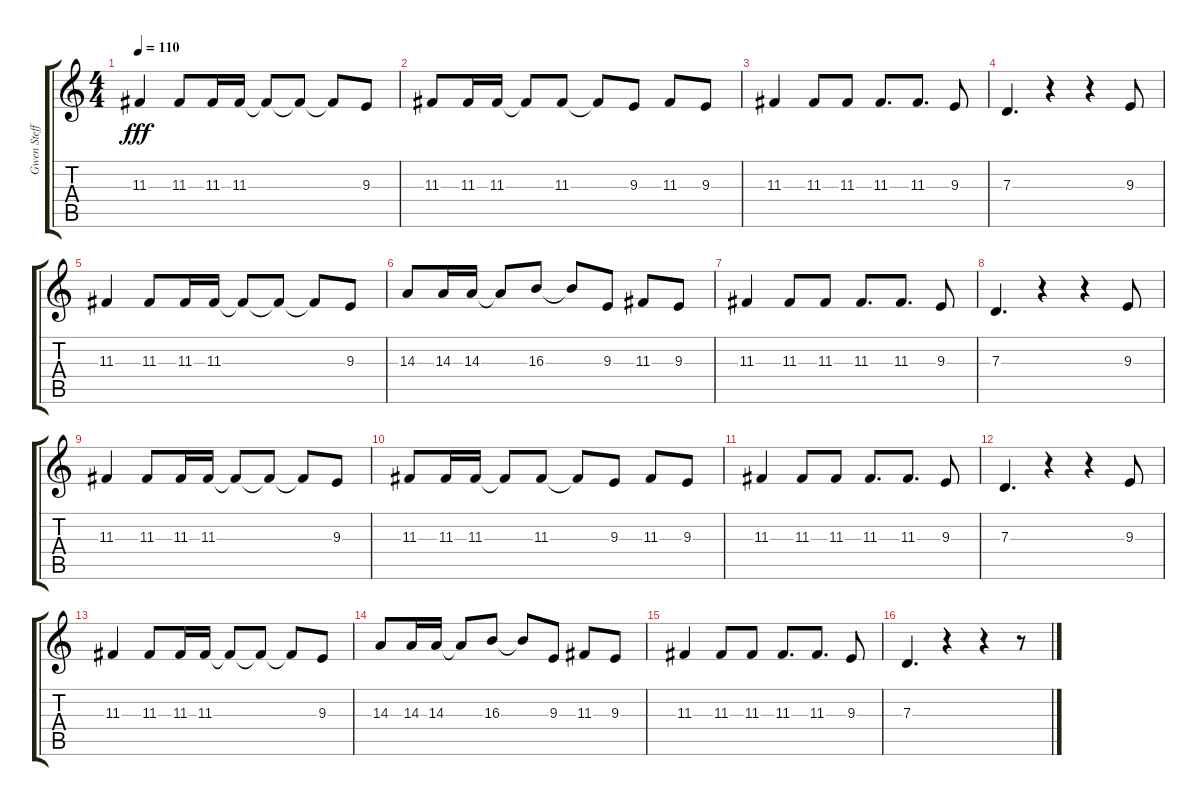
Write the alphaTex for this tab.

\track ("Gwen Steffani ft. Background Vocals" "Gwen Steff") {instrument bassoon}
\staff {score tabs}
\tuning (E4 B3 G3 D3 A2 E2) {hide}
\ts (4 4)
\tempo 110
\clef g2
\ks c
11.3.4{dy fff} 11.3.8 11.3.16 11.3.16 11.3{t}.8 11.3{t}.8 11.3{t}.8 9.3.8 |
11.3.8 11.3.16 11.3.16 11.3{t}.8 11.3.8 11.3{t}.8 9.3.8 11.3.8 9.3.8 |
11.3.4 11.3.8 11.3.8 11.3.8{d} 11.3.8{d} 9.3.8 |
7.3.4{d} r.4 r.4 9.3.8 |
11.3.4 11.3.8 11.3.16 11.3.16 11.3{t}.8 11.3{t}.8 11.3{t}.8 9.3.8 |
14.3.8 14.3.16 14.3.16 14.3{t}.8 16.3.8 16.3{t}.8 9.3.8 11.3.8 9.3.8 |
11.3.4 11.3.8 11.3.8 11.3.8{d} 11.3.8{d} 9.3.8 |
7.3.4{d} r.4 r.4 9.3.8 |
11.3.4 11.3.8 11.3.16 11.3.16 11.3{t}.8 11.3{t}.8 11.3{t}.8 9.3.8 |
11.3.8 11.3.16 11.3.16 11.3{t}.8 11.3.8 11.3{t}.8 9.3.8 11.3.8 9.3.8 |
11.3.4 11.3.8 11.3.8 11.3.8{d} 11.3.8{d} 9.3.8 |
7.3.4{d} r.4 r.4 9.3.8 |
11.3.4 11.3.8 11.3.16 11.3.16 11.3{t}.8 11.3{t}.8 11.3{t}.8 9.3.8 |
14.3.8 14.3.16 14.3.16 14.3{t}.8 16.3.8 16.3{t}.8 9.3.8 11.3.8 9.3.8 |
11.3.4 11.3.8 11.3.8 11.3.8{d} 11.3.8{d} 9.3.8 |
7.3.4{d} r.4 r.4 r.8
